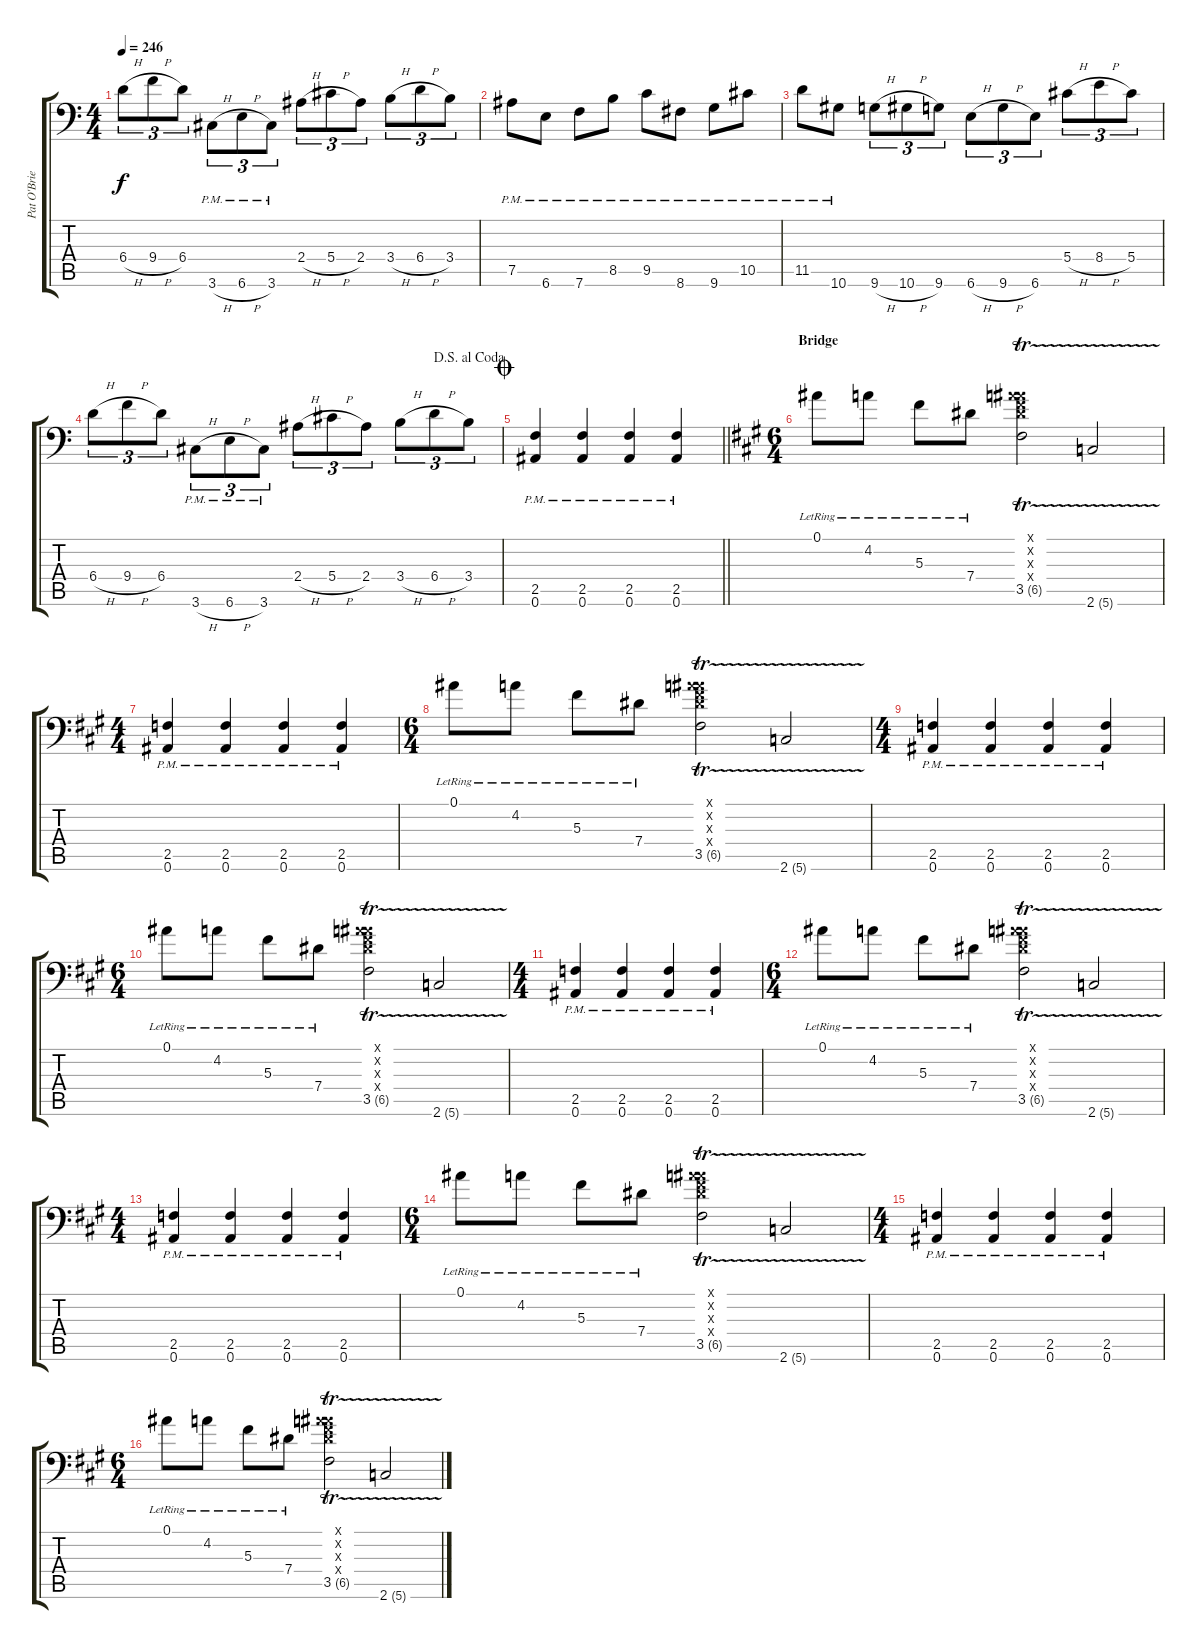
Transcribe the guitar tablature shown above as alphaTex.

\track ("Pat O'Brien" "Pat O'Brie") {instrument distortionguitar}
\staff {score tabs}
\tuning (Bb3 F3 Db3 Ab2 Eb2 Bb1) {hide}
\ts (4 4)
\tempo 246
\clef f4
\ks c
6.4{h}.8{tu (3 2) dy f} 9.4{h}.8{tu (3 2)} 6.4.8{tu (3 2)} 3.6{h pm}.8{tu (3 2)} 6.6{h pm}.8{tu (3 2)} 3.6{pm}.8{tu (3 2)} 2.4{h}.8{tu (3 2)} 5.4{h}.8{tu (3 2)} 2.4.8{tu (3 2)} 3.4{h}.8{tu (3 2)} 6.4{h}.8{tu (3 2)} 3.4.8{tu (3 2)} |
7.5{pm}.8 6.6{pm}.8 7.6{pm}.8 8.5{pm}.8 9.5{pm}.8 8.6{pm}.8 9.6{pm}.8 10.5{pm}.8 |
11.5{pm}.8 10.6{pm}.8 9.6{h}.8{tu (3 2)} 10.6{h}.8{tu (3 2)} 9.6.8{tu (3 2)} 6.6{h}.8{tu (3 2)} 9.6{h}.8{tu (3 2)} 6.6.8{tu (3 2)} 5.4{h}.8{tu (3 2)} 8.4{h}.8{tu (3 2)} 5.4.8{tu (3 2)} |
\jump dalsegnoalcoda
6.4{h}.8{tu (3 2)} 9.4{h}.8{tu (3 2)} 6.4.8{tu (3 2)} 3.6{h pm}.8{tu (3 2)} 6.6{h pm}.8{tu (3 2)} 3.6{pm}.8{tu (3 2)} 2.4{h}.8{tu (3 2)} 5.4{h}.8{tu (3 2)} 2.4.8{tu (3 2)} 3.4{h}.8{tu (3 2)} 6.4{h}.8{tu (3 2)} 3.4.8{tu (3 2)} |
\jump coda
\barLineRight lightlight
(2.5{pm} 0.6{pm}).4 (2.5{pm} 0.6{pm}).4 (2.5{pm} 0.6{pm}).4 (2.5{pm} 0.6{pm}).4 |
\ts (6 4)
\section ("" "Bridge")
\ks f#minor
0.1{lr}.8 4.2{lr}.8 5.3{lr}.8 7.4{lr}.8 (0.1{x} 4.2{x} 5.3{x} 7.4{x} 3.5{tr (6 16)}).2 2.6{tr (5 16)}.2 |
\ts (4 4)
(2.5{pm} 0.6{pm}).4 (2.5{pm} 0.6{pm}).4 (2.5{pm} 0.6{pm}).4 (2.5{pm} 0.6{pm}).4 |
\ts (6 4)
0.1{lr}.8 4.2{lr}.8 5.3{lr}.8 7.4{lr}.8 (0.1{x} 4.2{x} 5.3{x} 7.4{x} 3.5{tr (6 16)}).2 2.6{tr (5 16)}.2 |
\ts (4 4)
(2.5{pm} 0.6{pm}).4 (2.5{pm} 0.6{pm}).4 (2.5{pm} 0.6{pm}).4 (2.5{pm} 0.6{pm}).4 |
\ts (6 4)
0.1{lr}.8 4.2{lr}.8 5.3{lr}.8 7.4{lr}.8 (0.1{x} 4.2{x} 5.3{x} 7.4{x} 3.5{tr (6 16)}).2 2.6{tr (5 16)}.2 |
\ts (4 4)
(2.5{pm} 0.6{pm}).4 (2.5{pm} 0.6{pm}).4 (2.5{pm} 0.6{pm}).4 (2.5{pm} 0.6{pm}).4 |
\ts (6 4)
0.1{lr}.8 4.2{lr}.8 5.3{lr}.8 7.4{lr}.8 (0.1{x} 4.2{x} 5.3{x} 7.4{x} 3.5{tr (6 16)}).2 2.6{tr (5 16)}.2 |
\ts (4 4)
(2.5{pm} 0.6{pm}).4 (2.5{pm} 0.6{pm}).4 (2.5{pm} 0.6{pm}).4 (2.5{pm} 0.6{pm}).4 |
\ts (6 4)
0.1{lr}.8 4.2{lr}.8 5.3{lr}.8 7.4{lr}.8 (0.1{x} 4.2{x} 5.3{x} 7.4{x} 3.5{tr (6 16)}).2 2.6{tr (5 16)}.2 |
\ts (4 4)
(2.5{pm} 0.6{pm}).4 (2.5{pm} 0.6{pm}).4 (2.5{pm} 0.6{pm}).4 (2.5{pm} 0.6{pm}).4 |
\ts (6 4)
0.1{lr}.8 4.2{lr}.8 5.3{lr}.8 7.4{lr}.8 (0.1{x} 4.2{x} 5.3{x} 7.4{x} 3.5{tr (6 16)}).2 2.6{tr (5 16)}.2
